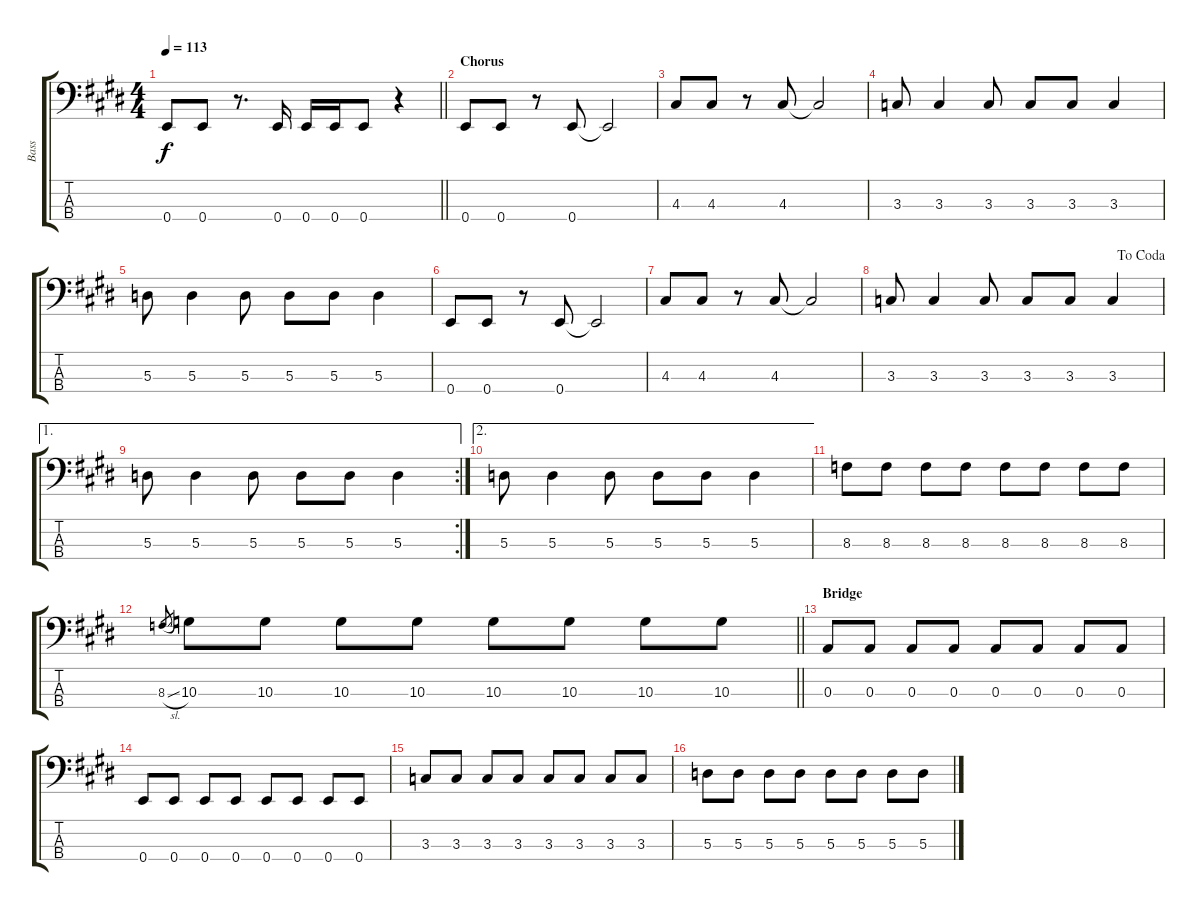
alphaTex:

\track ("Bass" "Bass") {instrument electricbasspick}
\staff {score tabs}
\tuning (G2 D2 A1 E1) {hide}
\ts (4 4)
\tempo 113
\clef f4
\barLineRight lightlight
\ks e
0.4.8{dy f} 0.4.8 r.8{d} 0.4.16 0.4.16 0.4.16 0.4.8 r.4 |
\section ("" "Chorus")
0.4.8 0.4.8 r.8 0.4.8 0.4{t}.2 |
4.3.8 4.3.8 r.8 4.3.8 4.3{t}.2 |
3.3.8 3.3.4 3.3.8 3.3.8 3.3.8 3.3.4 |
5.3.8 5.3.4 5.3.8 5.3.8 5.3.8 5.3.4 |
0.4.8 0.4.8 r.8 0.4.8 0.4{t}.2 |
4.3.8 4.3.8 r.8 4.3.8 4.3{t}.2 |
\jump dacoda
3.3.8 3.3.4 3.3.8 3.3.8 3.3.8 3.3.4 |
\ae 1
\rc 2
5.3.8 5.3.4 5.3.8 5.3.8 5.3.8 5.3.4 |
\ae 2
5.3.8 5.3.4 5.3.8 5.3.8 5.3.8 5.3.4 |
8.3.8 8.3.8 8.3.8 8.3.8 8.3.8 8.3.8 8.3.8 8.3.8 |
\barLineRight lightlight
8.3{sl}.8{gr} 10.3.8 10.3.8 10.3.8 10.3.8 10.3.8 10.3.8 10.3.8 10.3.8 |
\section ("" "Bridge")
0.3.8 0.3.8 0.3.8 0.3.8 0.3.8 0.3.8 0.3.8 0.3.8 |
0.4.8 0.4.8 0.4.8 0.4.8 0.4.8 0.4.8 0.4.8 0.4.8 |
3.3.8 3.3.8 3.3.8 3.3.8 3.3.8 3.3.8 3.3.8 3.3.8 |
5.3.8 5.3.8 5.3.8 5.3.8 5.3.8 5.3.8 5.3.8 5.3.8
